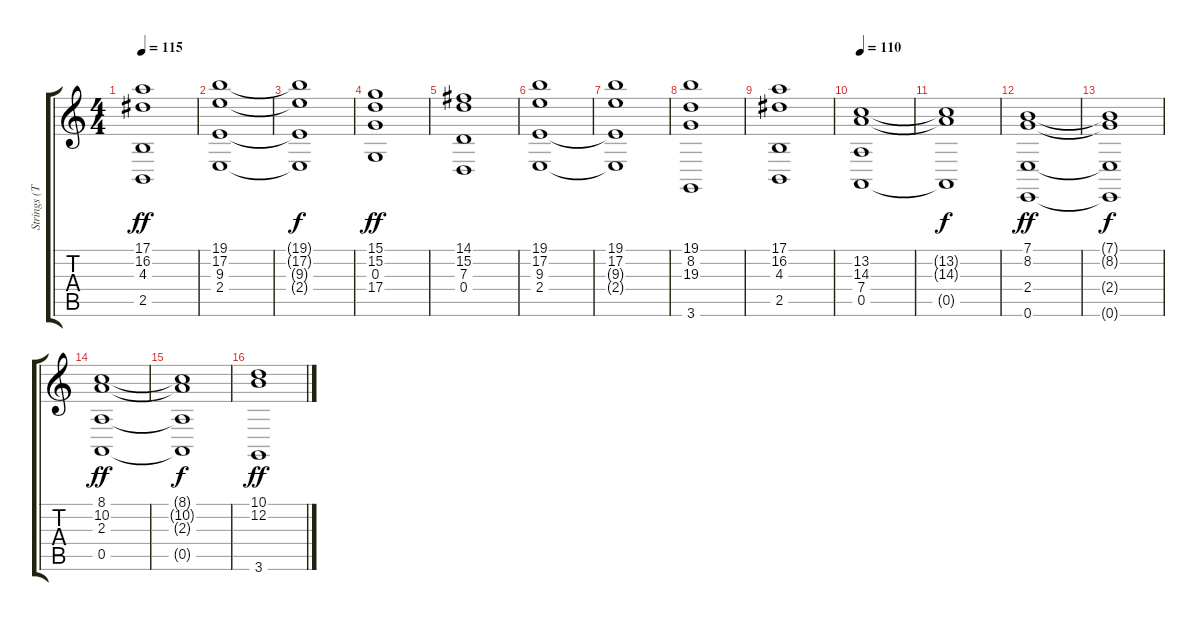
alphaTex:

\track ("Strings (Tuomas)" "Strings (T") {instrument stringensemble1}
\staff {score tabs}
\tuning (E4 B3 G3 D3 A2 E2) {hide}
\ts (4 4)
\tempo 115
\clef g2
\ks c
(17.1 16.2 4.3 2.5).1{dy ff} |
(19.1 17.2 9.3 2.4).1 |
(19.1{t} 17.2{t} 9.3{t} 2.4{t}).1{dy f} |
(15.1 15.2 0.3 17.4).1{dy ff} |
(14.1 15.2 7.3 0.4).1 |
(19.1 17.2 9.3 2.4).1 |
(19.1 17.2 9.3{t} 2.4{t}).1 |
(19.1 8.2 19.3 3.6).1 |
(17.1 16.2 4.3 2.5).1 |
\tempo 110
(13.2 14.3 7.4 0.5).1 |
(13.2{t} 14.3{t} 0.5{t}).1{dy f} |
(7.1 8.2 2.4 0.6).1{dy ff} |
(7.1{t} 8.2{t} 2.4{t} 0.6{t}).1{dy f} |
(8.1 10.2 2.3 0.5).1{dy ff} |
(8.1{t} 10.2{t} 2.3{t} 0.5{t}).1{dy f} |
(10.1 12.2 3.6).1{dy ff}
